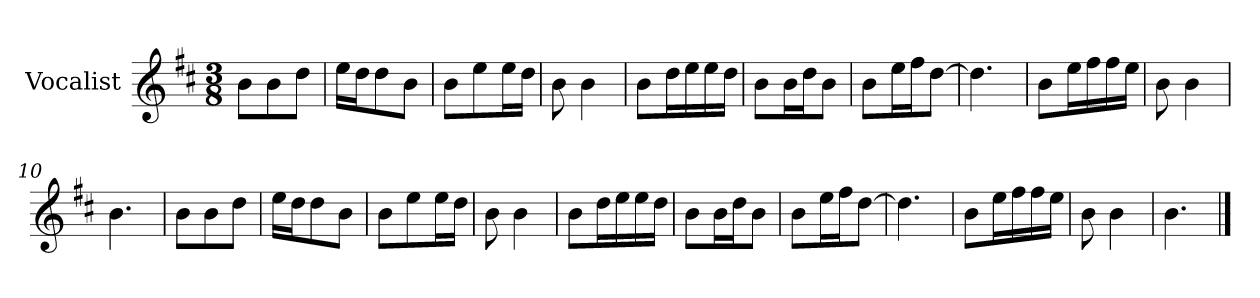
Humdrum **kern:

**kern
*part1
*staff1
*I"Vocalist
*k[f#c#]
*D:
*M3/8
=
8bL
8b
8ddJ
=1
16eeLL
16ddJ
8dd
8bJ
=2
8bL
8ee
16eeL
16ddJJ
=3
8b
4b
=4
8bL
16ddL
16ee
16ee
16ddJJ
=5
8bL
16bL
16ddJ
8bJ
=6
8bL
16eeL
16ff#J
[8ddJ
=7
4.dd]
=8
8bL
16eeL
16ff#
16ff#
16eeJJ
=9
8b
4b
=10
4.b
=11
8bL
8b
8ddJ
=12
16eeLL
16ddJ
8dd
8bJ
=13
8bL
8ee
16eeL
16ddJJ
=14
8b
4b
=15
8bL
16ddL
16ee
16ee
16ddJJ
=16
8bL
16bL
16ddJ
8bJ
=17
8bL
16eeL
16ff#J
[8ddJ
=18
4.dd]
=19
8bL
16eeL
16ff#
16ff#
16eeJJ
=20
8b
4b
=21
4.b
==
*-
